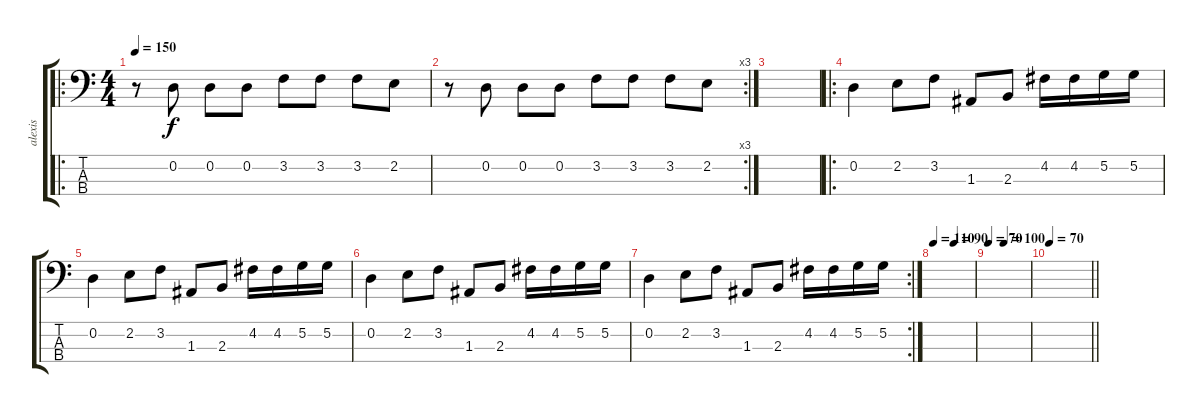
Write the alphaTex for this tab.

\track ("alexis" "alexis") {instrument electricbassfinger}
\staff {score tabs}
\tuning (G2 D2 A1 E1) {hide}
\ro
\ts (4 4)
\tempo 150
\clef f4
\ks c
r.8{dy f} 0.2.8 0.2.8 0.2.8 3.2.8 3.2.8 3.2.8 2.2.8 |
\rc 3
r.8 0.2.8 0.2.8 0.2.8 3.2.8 3.2.8 3.2.8 2.2.8 |
|
\ro
0.2.4 2.2.8 3.2.8 1.3.8 2.3.8 4.2.16 4.2.16 5.2.16 5.2.16 |
0.2.4 2.2.8 3.2.8 1.3.8 2.3.8 4.2.16 4.2.16 5.2.16 5.2.16 |
0.2.4 2.2.8 3.2.8 1.3.8 2.3.8 4.2.16 4.2.16 5.2.16 5.2.16 |
\rc 2
0.2.4 2.2.8 3.2.8 1.3.8 2.3.8 4.2.16 4.2.16 5.2.16 5.2.16 |
\tempo 110
\tempo (90 0.5)
|
\tempo 70
\tempo (100 0.375)
|
\tempo 70
\barLineRight lightlight
